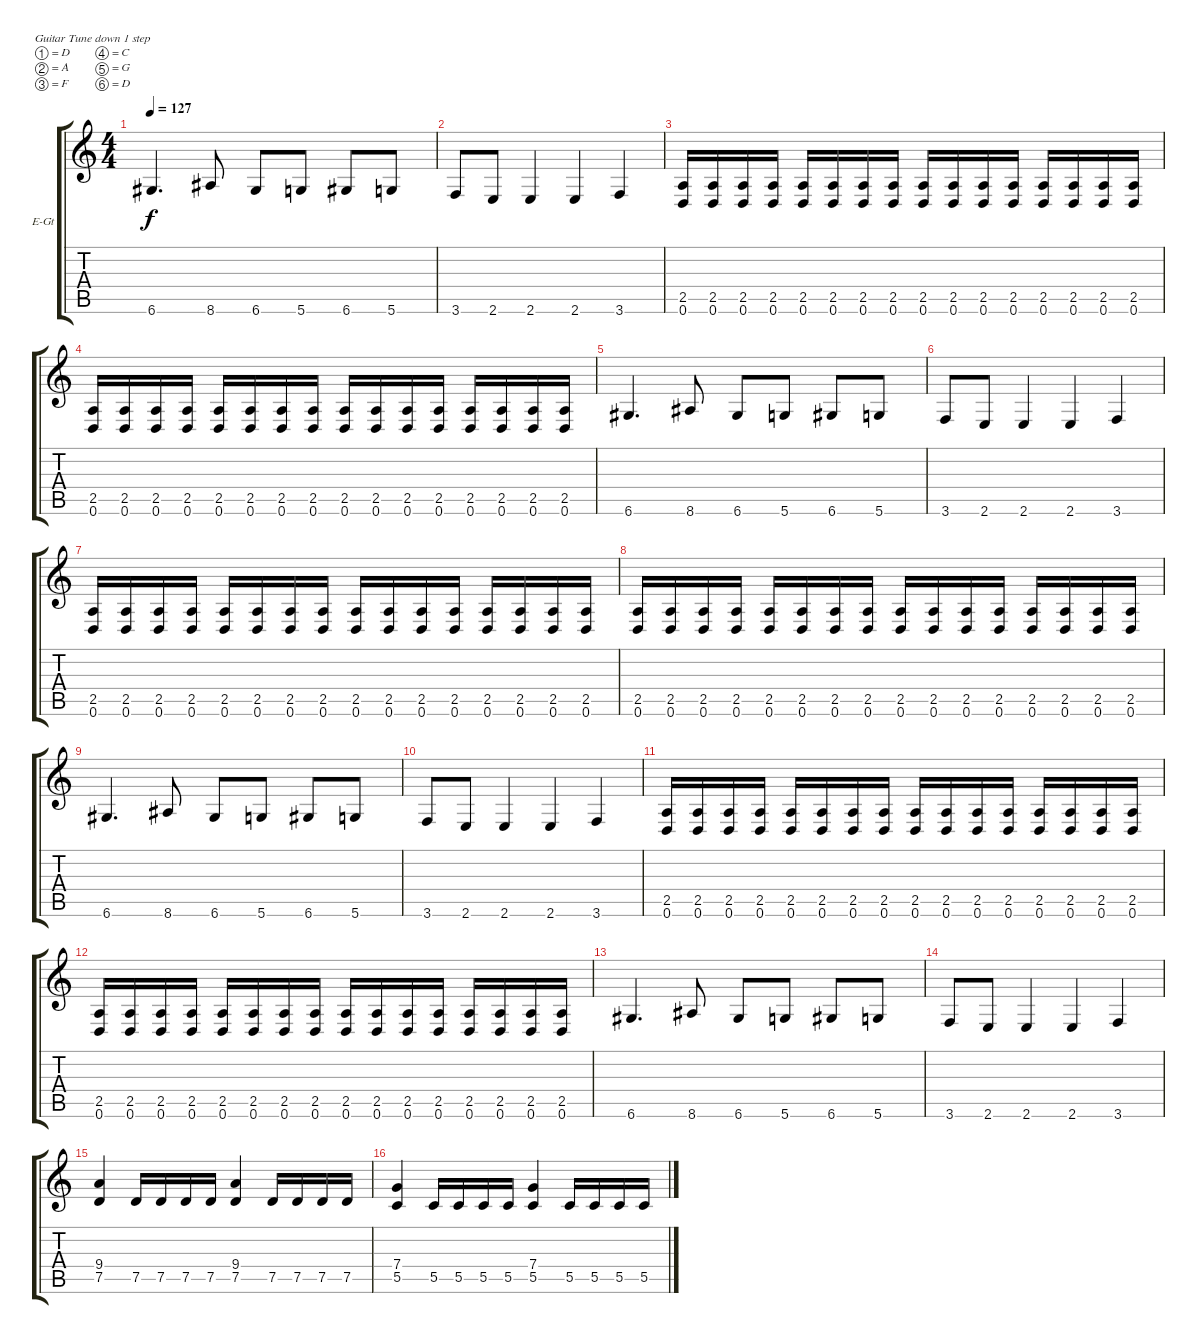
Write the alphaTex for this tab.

\bracketExtendMode groupsimilarinstruments
\firstSystemTrackNameOrientation horizontal
\otherSystemsTrackNameOrientation horizontal
\track ("Solo guitar" "E-Gt") {instrument distortionguitar}
\staff {score tabs}
\tuning (D4 A3 F3 C3 G2 D2)
\ts (4 4)
\tempo 127
\clef g2
\ks c
6.6.4{d dy f} 8.6.8 6.6.8 5.6.8 6.6.8 5.6.8 |
3.6.8 2.6.8 2.6.4 2.6.4 3.6.4 |
(2.5 0.6).16 (2.5 0.6).16 (2.5 0.6).16 (2.5 0.6).16 (2.5 0.6).16 (2.5 0.6).16 (2.5 0.6).16 (2.5 0.6).16 (2.5 0.6).16 (2.5 0.6).16 (2.5 0.6).16 (2.5 0.6).16 (2.5 0.6).16 (2.5 0.6).16 (2.5 0.6).16 (2.5 0.6).16 |
(2.5 0.6).16 (2.5 0.6).16 (2.5 0.6).16 (2.5 0.6).16 (2.5 0.6).16 (2.5 0.6).16 (2.5 0.6).16 (2.5 0.6).16 (2.5 0.6).16 (2.5 0.6).16 (2.5 0.6).16 (2.5 0.6).16 (2.5 0.6).16 (2.5 0.6).16 (2.5 0.6).16 (2.5 0.6).16 |
6.6.4{d} 8.6.8 6.6.8 5.6.8 6.6.8 5.6.8 |
3.6.8 2.6.8 2.6.4 2.6.4 3.6.4 |
(2.5 0.6).16 (2.5 0.6).16 (2.5 0.6).16 (2.5 0.6).16 (2.5 0.6).16 (2.5 0.6).16 (2.5 0.6).16 (2.5 0.6).16 (2.5 0.6).16 (2.5 0.6).16 (2.5 0.6).16 (2.5 0.6).16 (2.5 0.6).16 (2.5 0.6).16 (2.5 0.6).16 (2.5 0.6).16 |
(2.5 0.6).16 (2.5 0.6).16 (2.5 0.6).16 (2.5 0.6).16 (2.5 0.6).16 (2.5 0.6).16 (2.5 0.6).16 (2.5 0.6).16 (2.5 0.6).16 (2.5 0.6).16 (2.5 0.6).16 (2.5 0.6).16 (2.5 0.6).16 (2.5 0.6).16 (2.5 0.6).16 (2.5 0.6).16 |
6.6.4{d} 8.6.8 6.6.8 5.6.8 6.6.8 5.6.8 |
3.6.8 2.6.8 2.6.4 2.6.4 3.6.4 |
(2.5 0.6).16 (2.5 0.6).16 (2.5 0.6).16 (2.5 0.6).16 (2.5 0.6).16 (2.5 0.6).16 (2.5 0.6).16 (2.5 0.6).16 (2.5 0.6).16 (2.5 0.6).16 (2.5 0.6).16 (2.5 0.6).16 (2.5 0.6).16 (2.5 0.6).16 (2.5 0.6).16 (2.5 0.6).16 |
(2.5 0.6).16 (2.5 0.6).16 (2.5 0.6).16 (2.5 0.6).16 (2.5 0.6).16 (2.5 0.6).16 (2.5 0.6).16 (2.5 0.6).16 (2.5 0.6).16 (2.5 0.6).16 (2.5 0.6).16 (2.5 0.6).16 (2.5 0.6).16 (2.5 0.6).16 (2.5 0.6).16 (2.5 0.6).16 |
6.6.4{d} 8.6.8 6.6.8 5.6.8 6.6.8 5.6.8 |
3.6.8 2.6.8 2.6.4 2.6.4 3.6.4 |
(9.4 7.5).4 7.5.16 7.5.16 7.5.16 7.5.16 (9.4 7.5).4 7.5.16 7.5.16 7.5.16 7.5.16 |
(7.4 5.5).4 5.5.16 5.5.16 5.5.16 5.5.16 (7.4 5.5).4 5.5.16 5.5.16 5.5.16 5.5.16
